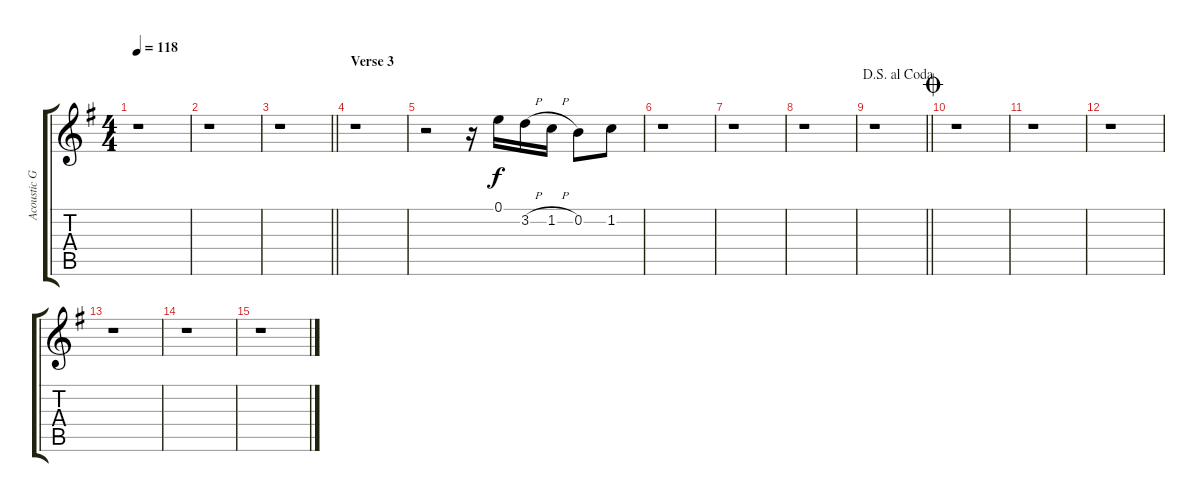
\track ("Acoustic Guitar" "Acoustic G") {instrument acousticguitarnylon}
\staff {score tabs}
\tuning (E4 B3 G3 D3 A2 E2) {hide}
\ts (4 4)
\tempo 118
\clef g2
\ks g
r.1{dy f} |
r.1 |
\barLineRight lightlight
r.1 |
\section ("" "Verse 3")
r.1 |
r.2 r.16 0.1.16 3.2{h}.16 1.2{h}.16 0.2.8 1.2.8 |
r.1 |
r.1 |
r.1 |
\jump dalsegnoalcoda
\barLineRight lightlight
r.1 |
\jump coda
r.1 |
r.1 |
r.1 |
r.1 |
r.1 |
r.1
